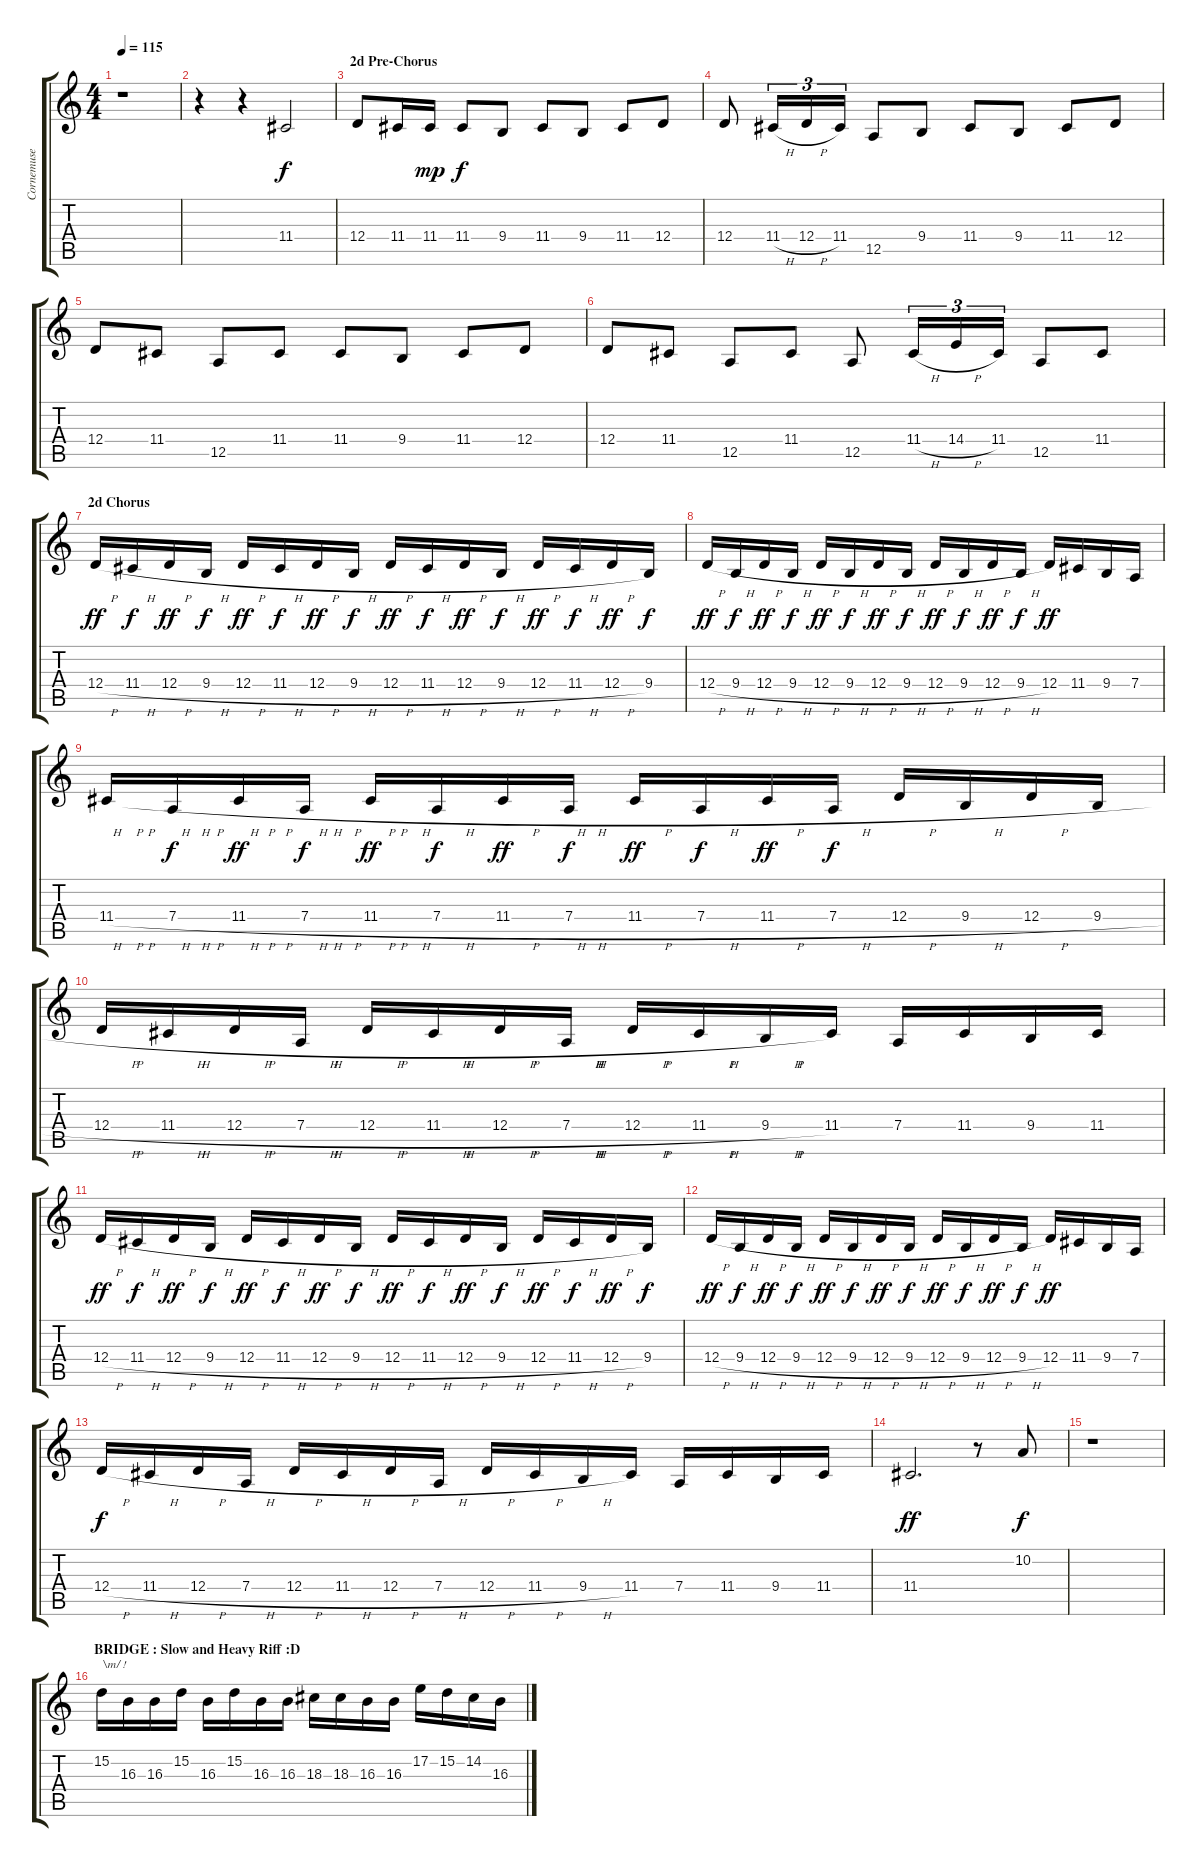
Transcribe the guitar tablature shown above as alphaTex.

\track ("Cornemuse" "Cornemuse") {instrument bagpipe}
\staff {score tabs}
\tuning (E4 B3 G3 D3 A2 E2) {hide}
\ts (4 4)
\tempo 115
\clef g2
\ks c
r.1{dy f} |
r.4 r.4 11.4.2 |
\section ("" "2d Pre-Chorus")
12.4.8 11.4.16 11.4.16{dy mp} 11.4.8{dy f} 9.4.8 11.4.8 9.4.8 11.4.8 12.4.8 |
12.4.8 11.4{h}.16{tu (3 2)} 12.4{h}.16{tu (3 2)} 11.4.16{tu (3 2)} 12.5.8 9.4.8 11.4.8 9.4.8 11.4.8 12.4.8 |
12.4.8 11.4.8 12.5.8 11.4.8 11.4.8 9.4.8 11.4.8 12.4.8 |
12.4.8 11.4.8 12.5.8 11.4.8 12.5.8 11.4{h}.16{tu (3 2)} 14.4{h}.16{tu (3 2)} 11.4.16{tu (3 2)} 12.5.8 11.4.8 |
\section ("" "2d Chorus")
12.4{h}.16{dy ff} 11.4{h}.16{dy f} 12.4{h}.16{dy ff} 9.4{h}.16{dy f} 12.4{h}.16{dy ff} 11.4{h}.16{dy f} 12.4{h}.16{dy ff} 9.4{h}.16{dy f} 12.4{h}.16{dy ff} 11.4{h}.16{dy f} 12.4{h}.16{dy ff} 9.4{h}.16{dy f} 12.4{h}.16{dy ff} 11.4{h}.16{dy f} 12.4{h}.16{dy ff} 9.4.16{dy f} |
12.4{h}.16{dy ff} 9.4{h}.16{dy f} 12.4{h}.16{dy ff} 9.4{h}.16{dy f} 12.4{h}.16{dy ff} 9.4{h}.16{dy f} 12.4{h}.16{dy ff} 9.4{h}.16{dy f} 12.4{h}.16{dy ff} 9.4{h}.16{dy f} 12.4{h}.16{dy ff} 9.4{h}.16{dy f} 12.4.16{dy ff} 11.4.16 9.4.16 7.4.16 |
11.4{h}.16 7.4{h}.16{dy f} 11.4{h}.16{dy ff} 7.4{h}.16{dy f} 11.4{h}.16{dy ff} 7.4{h}.16{dy f} 11.4{h}.16{dy ff} 7.4{h}.16{dy f} 11.4{h}.16{dy ff} 7.4{h}.16{dy f} 11.4{h}.16{dy ff} 7.4{h}.16{dy f} 12.4{h}.16 9.4{h}.16 12.4{h}.16 9.4{h}.16 |
12.4{h}.16 11.4{h}.16 12.4{h}.16 7.4{h}.16 12.4{h}.16 11.4{h}.16 12.4{h}.16 7.4{h}.16 12.4{h}.16 11.4{h}.16 9.4{h}.16 11.4.16 7.4.16 11.4.16 9.4.16 11.4.16 |
12.4{h}.16{dy ff} 11.4{h}.16{dy f} 12.4{h}.16{dy ff} 9.4{h}.16{dy f} 12.4{h}.16{dy ff} 11.4{h}.16{dy f} 12.4{h}.16{dy ff} 9.4{h}.16{dy f} 12.4{h}.16{dy ff} 11.4{h}.16{dy f} 12.4{h}.16{dy ff} 9.4{h}.16{dy f} 12.4{h}.16{dy ff} 11.4{h}.16{dy f} 12.4{h}.16{dy ff} 9.4.16{dy f} |
12.4{h}.16{dy ff} 9.4{h}.16{dy f} 12.4{h}.16{dy ff} 9.4{h}.16{dy f} 12.4{h}.16{dy ff} 9.4{h}.16{dy f} 12.4{h}.16{dy ff} 9.4{h}.16{dy f} 12.4{h}.16{dy ff} 9.4{h}.16{dy f} 12.4{h}.16{dy ff} 9.4{h}.16{dy f} 12.4.16{dy ff} 11.4.16 9.4.16 7.4.16 |
12.4{h}.16{dy f} 11.4{h}.16 12.4{h}.16 7.4{h}.16 12.4{h}.16 11.4{h}.16 12.4{h}.16 7.4{h}.16 12.4{h}.16 11.4{h}.16 9.4{h}.16 11.4.16 7.4.16 11.4.16 9.4.16 11.4.16 |
11.4.2{d dy ff} r.8 10.2.8{dy f} |
r.1 |
\section ("" "BRIDGE : Slow and Heavy Riff :D")
15.2.16{txt "\\m/ !"} 16.3.16 16.3.16 15.2.16 16.3.16 15.2.16 16.3.16 16.3.16 18.3.16 18.3.16 16.3.16 16.3.16 17.2.16 15.2.16 14.2.16 16.3.16
